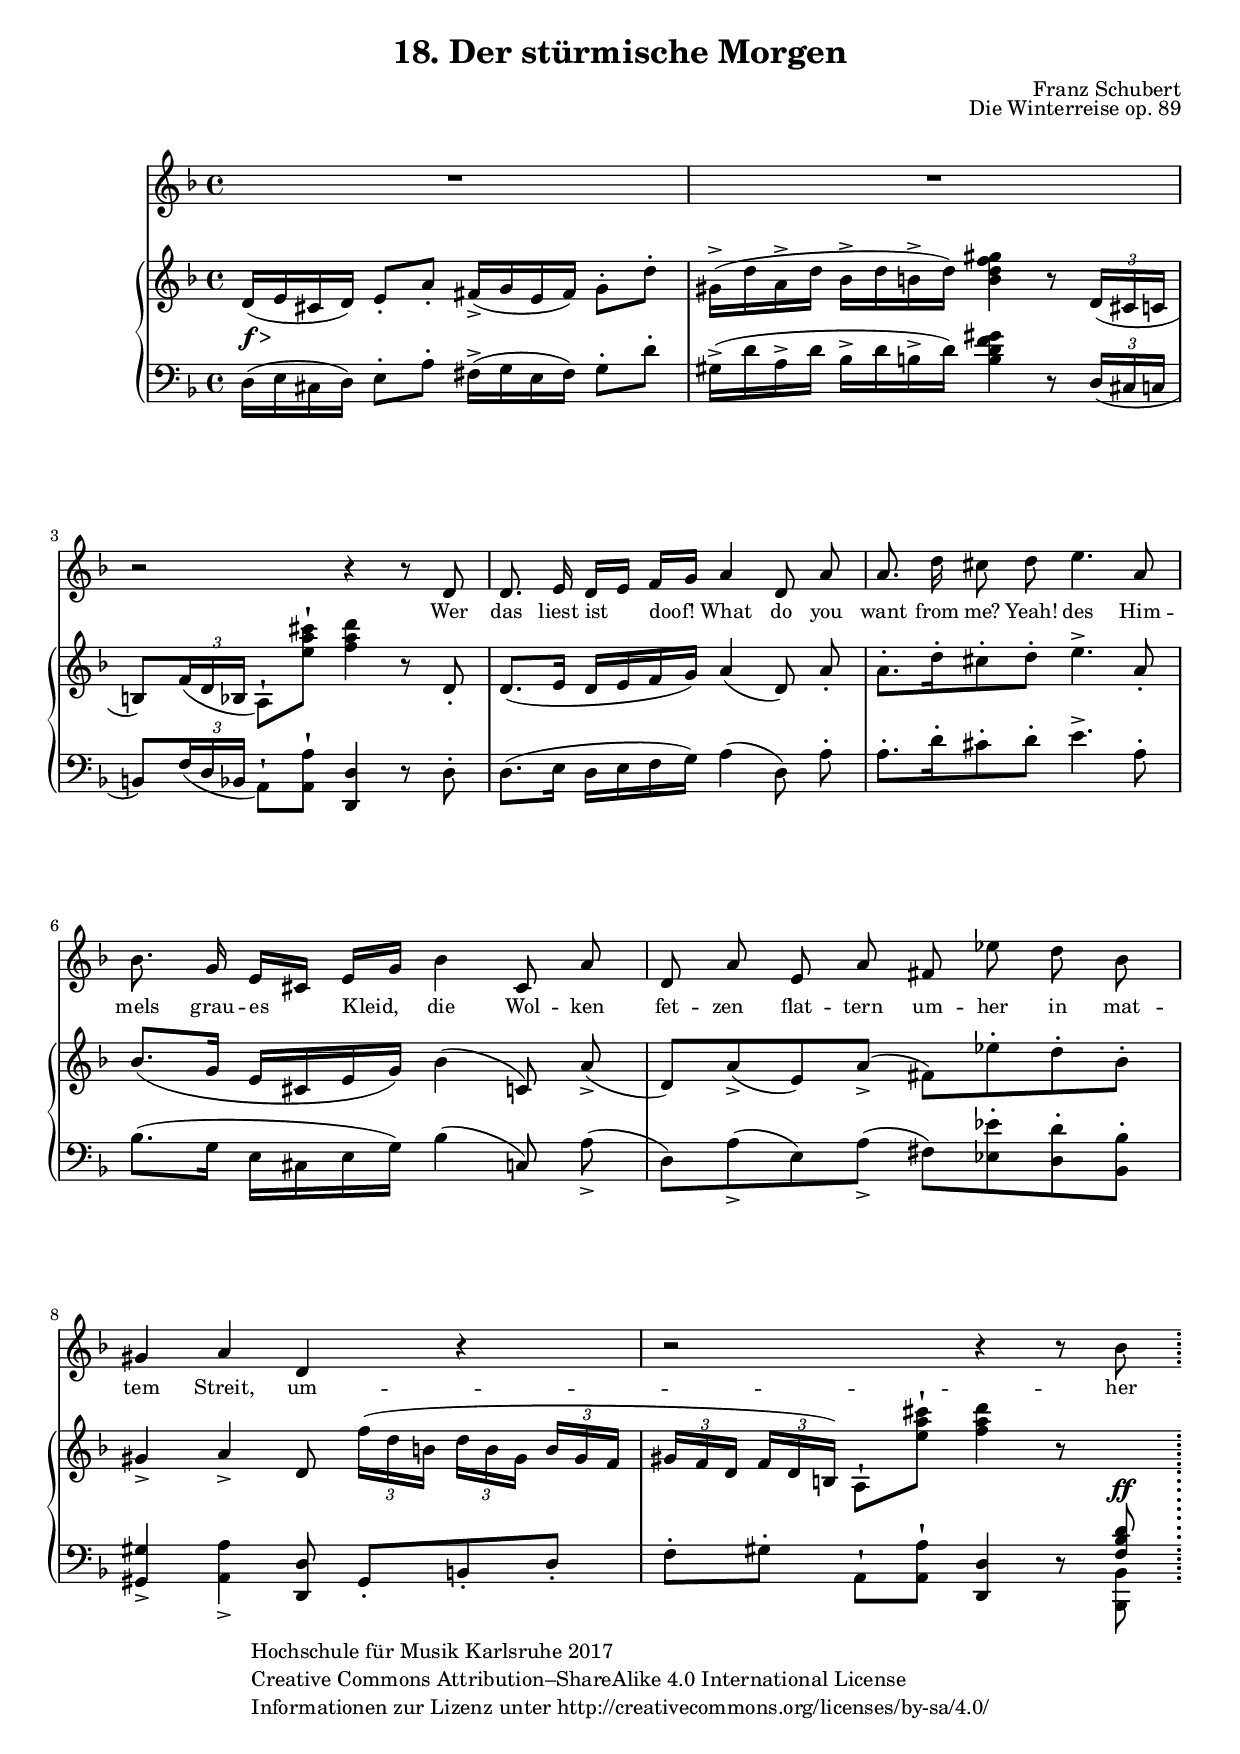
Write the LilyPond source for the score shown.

\version "2.18.2"

#(set-global-staff-size 18)

\paper{
    

   ragged-last-bottom = ##f
}

hfmCopyright = \markup{ \with-url #"www.creativecommons.org/licenses/by-sa/4.0/"
    \general-align #Y #CENTER {
            \column {
                "Hochschule für Musik Karlsruhe 2017"
                "Creative Commons Attribution–ShareAlike 4.0 International License"
                "Informationen zur Lizenz unter http://creativecommons.org/licenses/by-sa/4.0/"
            }
        }
    }


\header {
    title = "18. Der stürmische Morgen"
    opus = "Die Winterreise op. 89"
    composer = "Franz Schubert"
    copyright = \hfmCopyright
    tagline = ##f
}

global = {
    \key d \minor
    \time 4/4
    \override Script #'padding = #0.7
    \override TupletBracket.bracket-visibility = #'if-no-beam
}

stimme = \relative c' {
    \global
    \autoBeamOff
    R1
    R1
    r2 r4 r8 d
    d8. e16 d[ e] f[ g] a4 d,8 a'
    a8. d16 cis8 d e4. a,8
    bes8. g16 e[ cis] e[ g] bes4 cis,8 a'
    d, a' e a fis es' d bes
    gis4 a d, r
    r2 r4 r8 bes'
    \bar ";"
}

text = \lyricmode { \small
    Wer das liest ist doof!
    What do you want from me?
    Yeah!
    des Him -- mels grau -- es Kleid,
    die Wol -- ken fet -- zen__ flat -- tern
    um -- her in mat -- tem Streit,
    um -- her in mat -- tem Streit.
    Und
}

right = \relative c' {
    \global
    d16(_\markup { \dynamic f > } e cis d) e8-. a-. fis16(_> g e fis) g8-. d'-.
    gis,16^>( d' a^> d bes^> d b^> d) <b d f gis>4 r8 \tuplet 3/2 { d,16( cis c }
    b8) \tuplet 3/2 { f'16_( d bes } a8)^! <e'' a cis>^! <f a d>4 r8 d,8-.
    d8.( e16 d e f g) a4( d,8) \noBeam a'-.
    a8.[-. d16-. cis8-. d]-. e4.^> a,8-.
    bes8.([ g16] e[ cis e g]) bes4( c,8) \noBeam a'(_>
    d,)[ a'_>( e) a]_>( fis)[ es'-. d-. bes-.]
    gis4_> a_> d,8 \tuplet 3/2 8 { f'16[( d b] d[ b gis] b gis f
    gis[ f d] f d b) } a8^! <e'' a cis>^! <f a d>4 r8 \change Staff = "down" \voiceOne <f,, bes d>^\ff
}

left = \relative c {
    \global
    d16( e cis d) e8-. a-. fis16->( g e fis) g8-. d'-.
    gis,16^>( d' a^> d bes^> d b^> d) <b d f gis>4 r8 \tuplet 3/2 { d,16( cis c } \break
    b8) \tuplet 3/2 { f'16_( d bes } a8)^! <a a'>^! <d, d'>4 r8 d'-.
    d8.( e16 d e f g) a4( d,8) \noBeam a'-.
    a8.[-. d16-. cis8-. d]-. e4.^> a,8-.
    bes8.([ g16] e[ cis e g]) bes4( c,8) \noBeam a'(_>
    d,)[ a'_>( e) a]_>( fis)[ <es es'>-. <d d'>-. <bes bes'>-.]
    <gis gis'>4_> <a a'>_> <d, d'>8 gis8-.[ b-. d-.]
    f-.[ gis-.] a,^! <a a'>^!<d, d'>4 r8 \voiceTwo <bes bes'>
}

\score {
    <<
        \new Staff { \stimme \addlyrics { \text } }
        \new PianoStaff <<
            \new Staff = "up" { \right }
            \new Staff = "down" { \clef bass \left }
        >>
    >>
    \layout { }
}
